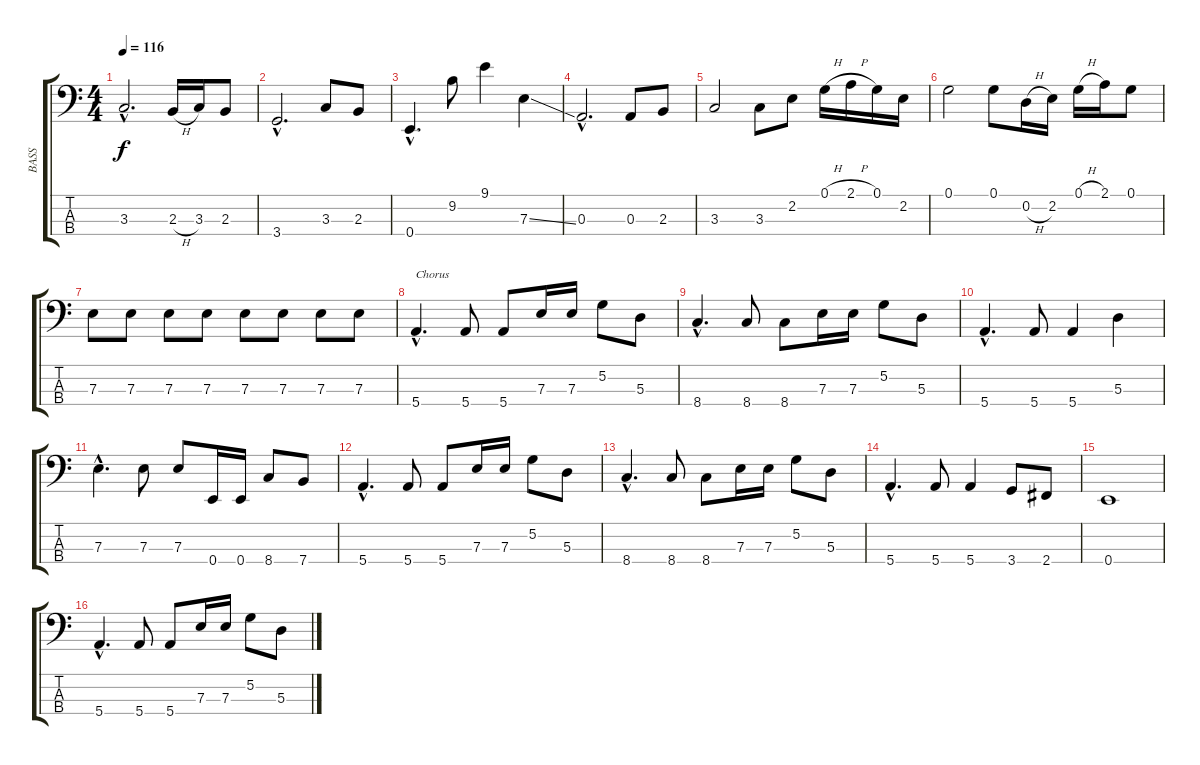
\track ("BASS" "BASS") {instrument electricbassfinger}
\staff {score tabs}
\tuning (G2 D2 A1 E1) {hide}
\ts (4 4)
\tempo 116
\clef f4
\ks c
3.3{hac}.2{d dy f} 2.3{h}.16 3.3.16 2.3.8 |
3.4{hac}.2{d} 3.3.8 2.3.8 |
0.4{hac}.4{d} 9.2.8 9.1.4 7.3{ss}.4 |
0.3{hac}.2{d} 0.3.8 2.3.8 |
3.3.2 3.3.8 2.2.8 0.1{h}.16 2.1{h}.16 0.1.16 2.2.16 |
0.1.2 0.1.8 0.2{h}.16 2.2.16 0.1{h}.16 2.1.16 0.1.8 |
7.3.8 7.3.8 7.3.8 7.3.8 7.3.8 7.3.8 7.3.8 7.3.8 |
5.4{hac}.4{d txt "Chorus"} 5.4.8 5.4.8 7.3.16 7.3.16 5.2.8 5.3.8 |
8.4{hac}.4{d} 8.4.8 8.4.8 7.3.16 7.3.16 5.2.8 5.3.8 |
5.4{hac}.4{d} 5.4.8 5.4.4 5.3.4 |
7.3{hac}.4{d} 7.3.8 7.3.8 0.4.16 0.4.16 8.4.8 7.4.8 |
5.4{hac}.4{d} 5.4.8 5.4.8 7.3.16 7.3.16 5.2.8 5.3.8 |
8.4{hac}.4{d} 8.4.8 8.4.8 7.3.16 7.3.16 5.2.8 5.3.8 |
5.4{hac}.4{d} 5.4.8 5.4.4 3.4.8 2.4.8 |
0.4.1 |
5.4{hac}.4{d} 5.4.8 5.4.8 7.3.16 7.3.16 5.2.8 5.3.8
